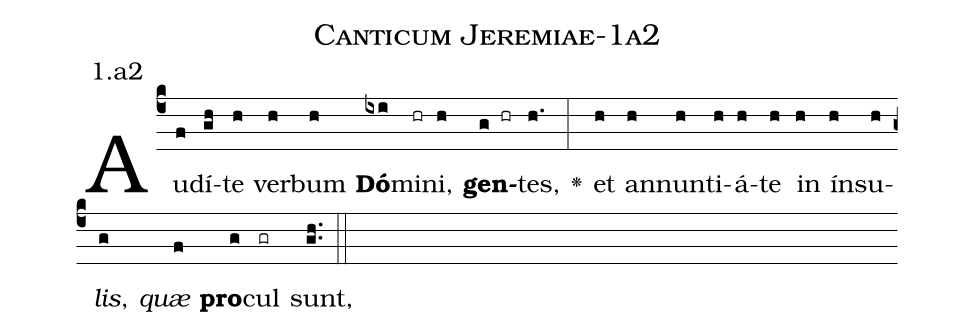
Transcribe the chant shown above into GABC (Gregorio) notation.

name: Canticum Jeremiae-1a2;
annotation: 1.a2;
%%
(c4)Au(f)dí(gh)te(h) ver(h)bum(h) <b>Dó</b>(ixi)mi(hr)ni,(h) <b>gen</b>(g hr)tes,(h.) <v>\greheightstar</v>(:) et(h) an(h)nun(h)ti(h)á(h)te(h) in(h) ín(h)su(h)<i>lis</i>,(g) <i>quæ</i>(f) <b>pro</b>(g)cul(gr) sunt,(gh..) (::)


%E(h) u(h) o(g) u(f) a(g) e.(gh..) (::)
